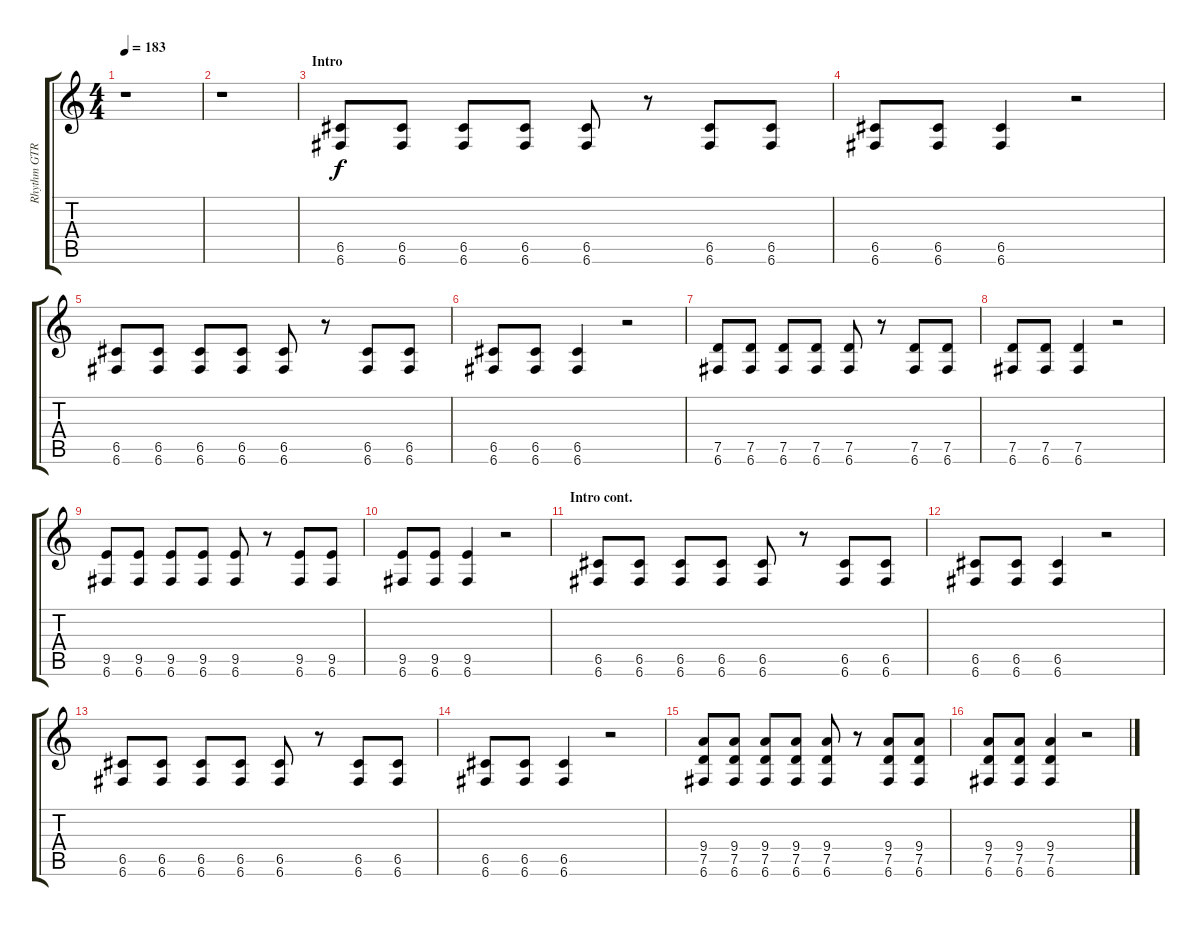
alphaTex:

\track ("Rhythm GTR 1" "Rhythm GTR") {instrument overdrivenguitar}
\staff {score tabs}
\tuning (D4 A3 F3 C3 G2 C2) {hide}
\ts (4 4)
\tempo 183
\clef g2
\ks aminor
r.1{dy f instrument overdrivenguitar} |
r.1 |
\section ("" "Intro")
(6.5 6.6).8 (6.5 6.6).8 (6.5 6.6).8 (6.5 6.6).8 (6.5 6.6).8 r.8 (6.5 6.6).8 (6.5 6.6).8 |
(6.5 6.6).8 (6.5 6.6).8 (6.5 6.6).4 r.2 |
(6.5 6.6).8 (6.5 6.6).8 (6.5 6.6).8 (6.5 6.6).8 (6.5 6.6).8 r.8 (6.5 6.6).8 (6.5 6.6).8 |
(6.5 6.6).8 (6.5 6.6).8 (6.5 6.6).4 r.2 |
(7.5 6.6).8 (7.5 6.6).8 (7.5 6.6).8 (7.5 6.6).8 (7.5 6.6).8 r.8 (7.5 6.6).8 (7.5 6.6).8 |
(7.5 6.6).8 (7.5 6.6).8 (7.5 6.6).4 r.2 |
(9.5 6.6).8 (9.5 6.6).8 (9.5 6.6).8 (9.5 6.6).8 (9.5 6.6).8 r.8 (9.5 6.6).8 (9.5 6.6).8 |
(9.5 6.6).8 (9.5 6.6).8 (9.5 6.6).4 r.2 |
\section ("" "Intro cont.")
(6.5 6.6).8 (6.5 6.6).8 (6.5 6.6).8 (6.5 6.6).8 (6.5 6.6).8 r.8 (6.5 6.6).8 (6.5 6.6).8 |
(6.5 6.6).8 (6.5 6.6).8 (6.5 6.6).4 r.2 |
(6.5 6.6).8 (6.5 6.6).8 (6.5 6.6).8 (6.5 6.6).8 (6.5 6.6).8 r.8 (6.5 6.6).8 (6.5 6.6).8 |
(6.5 6.6).8 (6.5 6.6).8 (6.5 6.6).4 r.2 |
(9.4 7.5 6.6).8 (9.4 7.5 6.6).8 (9.4 7.5 6.6).8 (9.4 7.5 6.6).8 (9.4 7.5 6.6).8 r.8 (9.4 7.5 6.6).8 (9.4 7.5 6.6).8 |
(9.4 7.5 6.6).8 (9.4 7.5 6.6).8 (9.4 7.5 6.6).4 r.2
